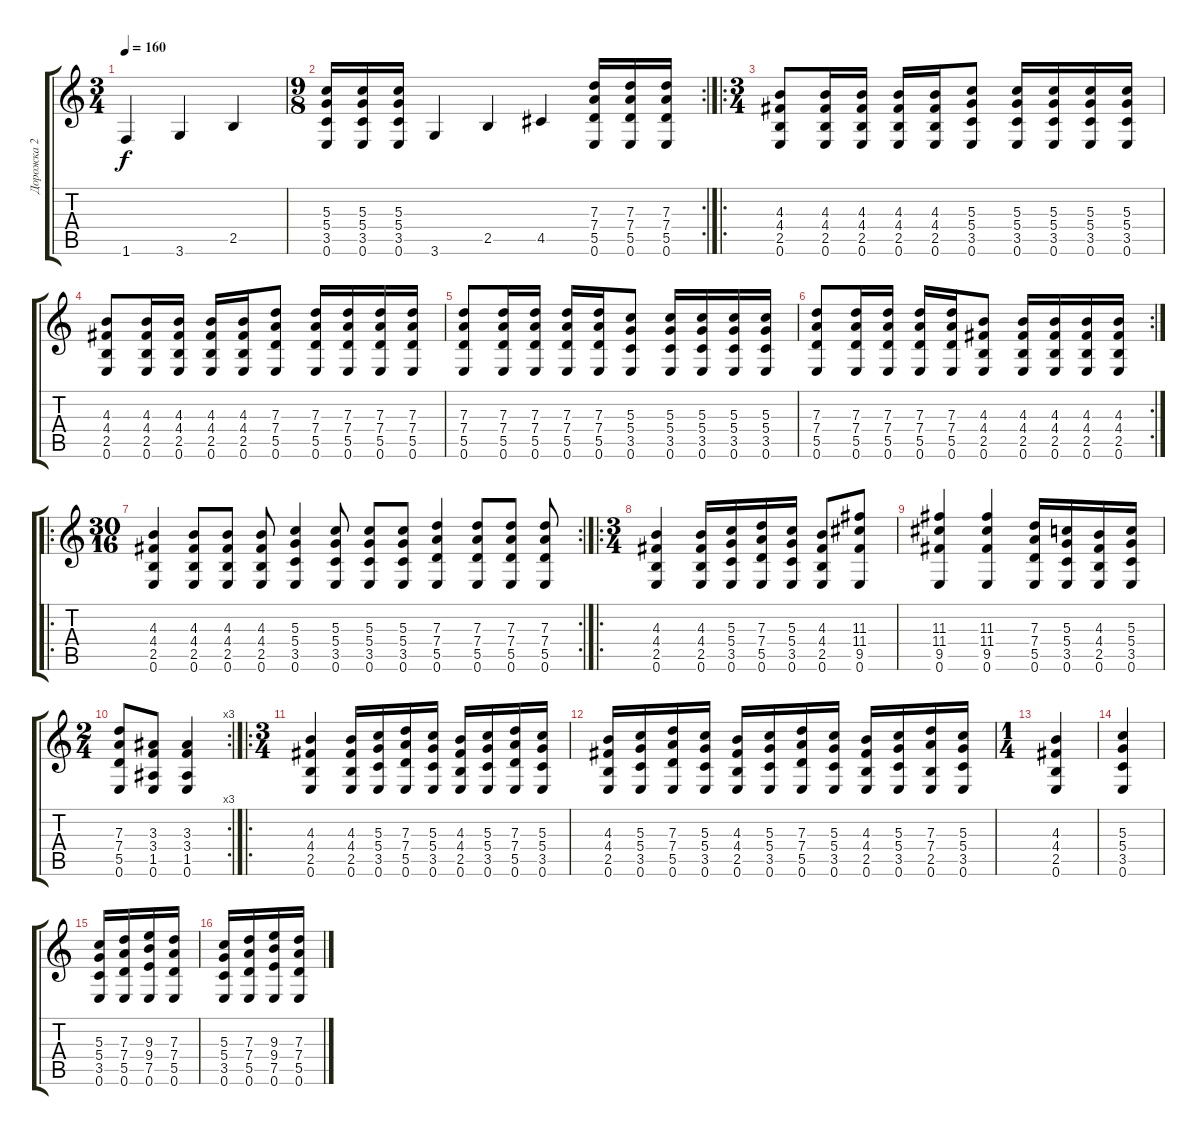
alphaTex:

\track ("Дорожка 2" "Дорожка 2") {instrument acousticguitarsteel}
\staff {score tabs}
\tuning (E4 B3 G3 D3 A2 E2) {hide}
\ts (3 4)
\tempo 160
\clef g2
\ks c
1.6.4{dy f} 3.6.4 2.5.4 |
\rc 2
\ts (9 8)
(5.3 5.4 3.5 0.6).16 (5.3 5.4 3.5 0.6).16 (5.3 5.4 3.5 0.6).16 3.6.4 2.5.4 4.5.4 (7.3 7.4 5.5 0.6).16 (7.3 7.4 5.5 0.6).16 (7.3 7.4 5.5 0.6).16 |
\ro
\ts (3 4)
(4.3 4.4 2.5 0.6).8 (4.3 4.4 2.5 0.6).16 (4.3 4.4 2.5 0.6).16 (4.3 4.4 2.5 0.6).16 (4.3 4.4 2.5 0.6).16 (5.3 5.4 3.5 0.6).8 (5.3 5.4 3.5 0.6).16 (5.3 5.4 3.5 0.6).16 (5.3 5.4 3.5 0.6).16 (5.3 5.4 3.5 0.6).16 |
(4.3 4.4 2.5 0.6).8 (4.3 4.4 2.5 0.6).16 (4.3 4.4 2.5 0.6).16 (4.3 4.4 2.5 0.6).16 (4.3 4.4 2.5 0.6).16 (7.3 7.4 5.5 0.6).8 (7.3 7.4 5.5 0.6).16 (7.3 7.4 5.5 0.6).16 (7.3 7.4 5.5 0.6).16 (7.3 7.4 5.5 0.6).16 |
(7.3 7.4 5.5 0.6).8 (7.3 7.4 5.5 0.6).16 (7.3 7.4 5.5 0.6).16 (7.3 7.4 5.5 0.6).16 (7.3 7.4 5.5 0.6).16 (5.3 5.4 3.5 0.6).8 (5.3 5.4 3.5 0.6).16 (5.3 5.4 3.5 0.6).16 (5.3 5.4 3.5 0.6).16 (5.3 5.4 3.5 0.6).16 |
\rc 2
(7.3 7.4 5.5 0.6).8 (7.3 7.4 5.5 0.6).16 (7.3 7.4 5.5 0.6).16 (7.3 7.4 5.5 0.6).16 (7.3 7.4 5.5 0.6).16 (4.3 4.4 2.5 0.6).8 (4.3 4.4 2.5 0.6).16 (4.3 4.4 2.5 0.6).16 (4.3 4.4 2.5 0.6).16 (4.3 4.4 2.5 0.6).16 |
\ro
\rc 2
\ts (30 16)
(4.3 4.4 2.5 0.6).4 (4.3 4.4 2.5 0.6).8 (4.3 4.4 2.5 0.6).8 (4.3 4.4 2.5 0.6).8 (5.3 5.4 3.5 0.6).4 (5.3 5.4 3.5 0.6).8 (5.3 5.4 3.5 0.6).8 (5.3 5.4 3.5 0.6).8 (7.3 7.4 5.5 0.6).4 (7.3 7.4 5.5 0.6).8 (7.3 7.4 5.5 0.6).8 (7.3 7.4 5.5 0.6).8 |
\ro
\ts (3 4)
(4.3 4.4 2.5 0.6).4 (4.3 4.4 2.5 0.6).16 (5.3 5.4 3.5 0.6).16 (7.3 7.4 5.5 0.6).16 (5.3 5.4 3.5 0.6).16 (4.3 4.4 2.5 0.6).8 (11.3 11.4 9.5 0.6).8 |
(11.3 11.4 9.5 0.6).4 (11.3 11.4 9.5 0.6).4 (7.3 7.4 5.5 0.6).16 (5.3 5.4 3.5 0.6).16 (4.3 4.4 2.5 0.6).16 (5.3 5.4 3.5 0.6).16 |
\rc 3
\ts (2 4)
(7.3 7.4 5.5 0.6).8 (3.3 3.4 1.5 0.6).8 (3.3 3.4 1.5 0.6).4 |
\ro
\ts (3 4)
(4.3 4.4 2.5 0.6).4 (4.3 4.4 2.5 0.6).16 (5.3 5.4 3.5 0.6).16 (7.3 7.4 5.5 0.6).16 (5.3 5.4 3.5 0.6).16 (4.3 4.4 2.5 0.6).16 (5.3 5.4 3.5 0.6).16 (7.3 7.4 5.5 0.6).16 (5.3 5.4 3.5 0.6).16 |
(4.3 4.4 2.5 0.6).16 (5.3 5.4 3.5 0.6).16 (7.3 7.4 5.5 0.6).16 (5.3 5.4 3.5 0.6).16 (4.3 4.4 2.5 0.6).16 (5.3 5.4 3.5 0.6).16 (7.3 7.4 5.5 0.6).16 (5.3 5.4 3.5 0.6).16 (4.3 4.4 2.5 0.6).16 (5.3 5.4 3.5 0.6).16 (7.3 7.4 2.5 0.6).16 (5.3 5.4 3.5 0.6).16 |
\ts (1 4)
(4.3 4.4 2.5 0.6).4 |
(5.3 5.4 3.5 0.6).4 |
(5.3 5.4 3.5 0.6).16 (7.3 7.4 5.5 0.6).16 (9.3 9.4 7.5 0.6).16 (7.3 7.4 5.5 0.6).16 |
(5.3 5.4 3.5 0.6).16 (7.3 7.4 5.5 0.6).16 (9.3 9.4 7.5 0.6).16 (7.3 7.4 5.5 0.6).16
